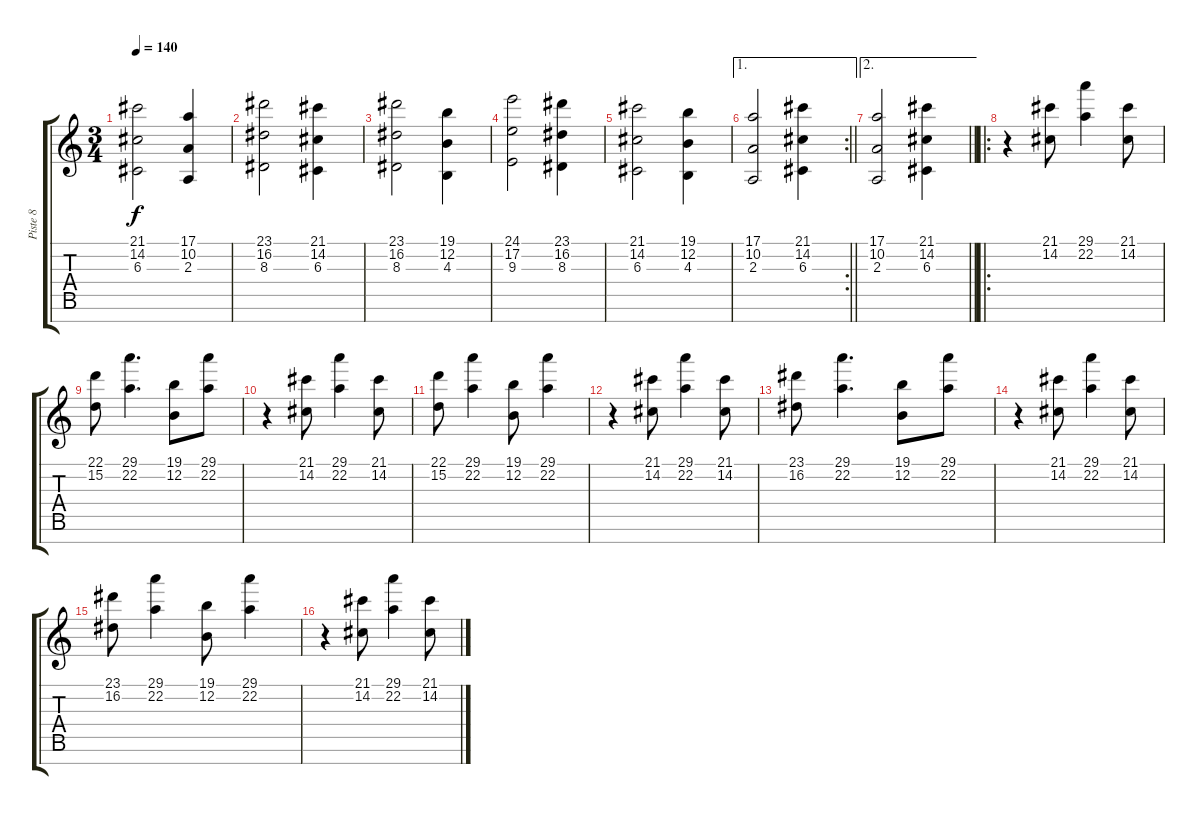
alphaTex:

\track ("Piste 8" "Piste 8") {instrument musicbox}
\staff {score tabs}
\tuning (E4 B3 G3 D3 A2 E2 B1) {hide}
\ts (3 4)
\tempo 140
\clef g2
\ks c
(21.1 14.2 6.3).2{dy f} (17.1 10.2 2.3).4 |
(23.1 16.2 8.3).2 (21.1 14.2 6.3).4 |
(23.1 16.2 8.3).2 (19.1 12.2 4.3).4 |
(24.1 17.2 9.3).2 (23.1 16.2 8.3).4 |
(21.1 14.2 6.3).2 (19.1 12.2 4.3).4 |
\ae 1
\rc 2
\barLineRight lightlight
(17.1 10.2 2.3).2 (21.1 14.2 6.3).4 |
\ae 2
\barLineRight lightlight
(17.1 10.2 2.3).2 (21.1 14.2 6.3).4 |
\ro
r.4 (21.1 14.2).8 (29.1 22.2).4 (21.1 14.2).8 |
(22.1 15.2).8 (29.1 22.2).4{d} (19.1 12.2).8 (29.1 22.2).8 |
r.4 (21.1 14.2).8 (29.1 22.2).4 (21.1 14.2).8 |
(22.1 15.2).8 (29.1 22.2).4 (19.1 12.2).8 (29.1 22.2).4 |
r.4 (21.1 14.2).8 (29.1 22.2).4 (21.1 14.2).8 |
(23.1 16.2).8 (29.1 22.2).4{d} (19.1 12.2).8 (29.1 22.2).8 |
r.4 (21.1 14.2).8 (29.1 22.2).4 (21.1 14.2).8 |
(23.1 16.2).8 (29.1 22.2).4 (19.1 12.2).8 (29.1 22.2).4 |
r.4 (21.1 14.2).8 (29.1 22.2).4 (21.1 14.2).8
